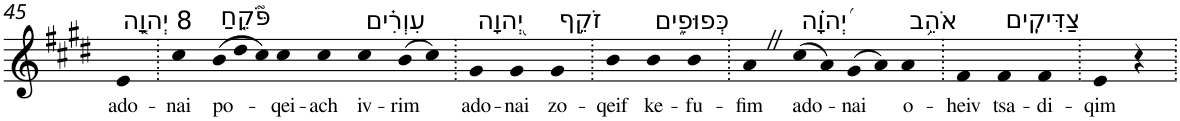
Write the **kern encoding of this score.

**kern	**text
*part1	*part1
*staff1	*staff1
*I"Piano	*
*I'Pno	*
!!LO:PB:g=z
*clefG2	*
*k[f#c#g#d#]	*
*E:	*
=45	=45
!LO:TX:a:t=8 יְהוָ֤ה	!
!	!LO:LY:b
4e	ado-
=46.	=46.
!	!LO:LY:b
4cc#	-nai
*Xtuplet	*
!LO:TX:a:t=פֹּ֘קֵ֤חַ	!
!	!LO:LY:b
(>12b	po-
12dd#	.
12cc#)	.
!	!LO:LY:b
4cc#	-qei-
!	!LO:LY:b
4cc#	-ach
!LO:TX:a:t=עִוְרִ֗ים	!
!	!LO:LY:b
4cc#	iv-
!	!LO:LY:b
(>8b	-rim
8cc#)	.
=47.	=47.
!LO:TX:a:t=יְ֭הוָה	!
!	!LO:LY:b
4g#	ado-
!	!LO:LY:b
4g#	-nai
!LO:TX:a:t=זֹקֵ֣ף	!
!	!LO:LY:b
4g#	zo-
=48.	=48.
!	!LO:LY:b
4b	-qeif
!LO:TX:a:t=כְּפוּפִ֑ים	!
!	!LO:LY:b
4b	ke-
!	!LO:LY:b
4b	-fu-
=49.	=49.
!	!LO:LY:b
4aZ	-fim
!LO:TX:a:t=יְ֝הוָ֗ה	!
!	!LO:LY:b
(>8cc#	ado-
8a)	.
!	!LO:LY:b
(>8g#	-nai
8a)	.
!LO:TX:a:t=אֹהֵ֥ב	!
!	!LO:LY:b
4a	o-
=50.	=50.
!	!LO:LY:b
4f#	-heiv
!LO:TX:a:t=צַדִּיקִֽים	!
!	!LO:LY:b
4f#	tsa-
!	!LO:LY:b
4f#	-di-
=51.	=51.
!	!LO:LY:b
4e	-qim
4r	.
=.	=.
*-	*-
